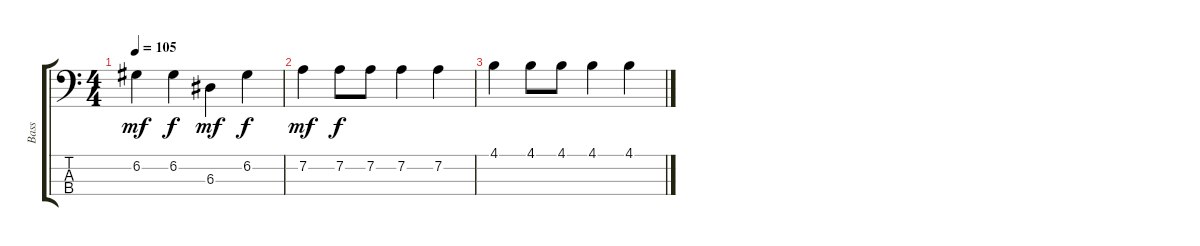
\track ("Bass    " "Bass    ") {instrument acousticbass}
\staff {score tabs}
\tuning (G2 D2 A1 E1) {hide}
\ts (4 4)
\tempo 105
\clef f4
\ks c
6.2.4{dy mf} 6.2.4{dy f} 6.3.4{dy mf} 6.2.4{dy f} |
7.2.4{dy mf} 7.2.8{dy f} 7.2.8 7.2.4 7.2.4 |
4.1.4 4.1.8 4.1.8 4.1.4 4.1.4
